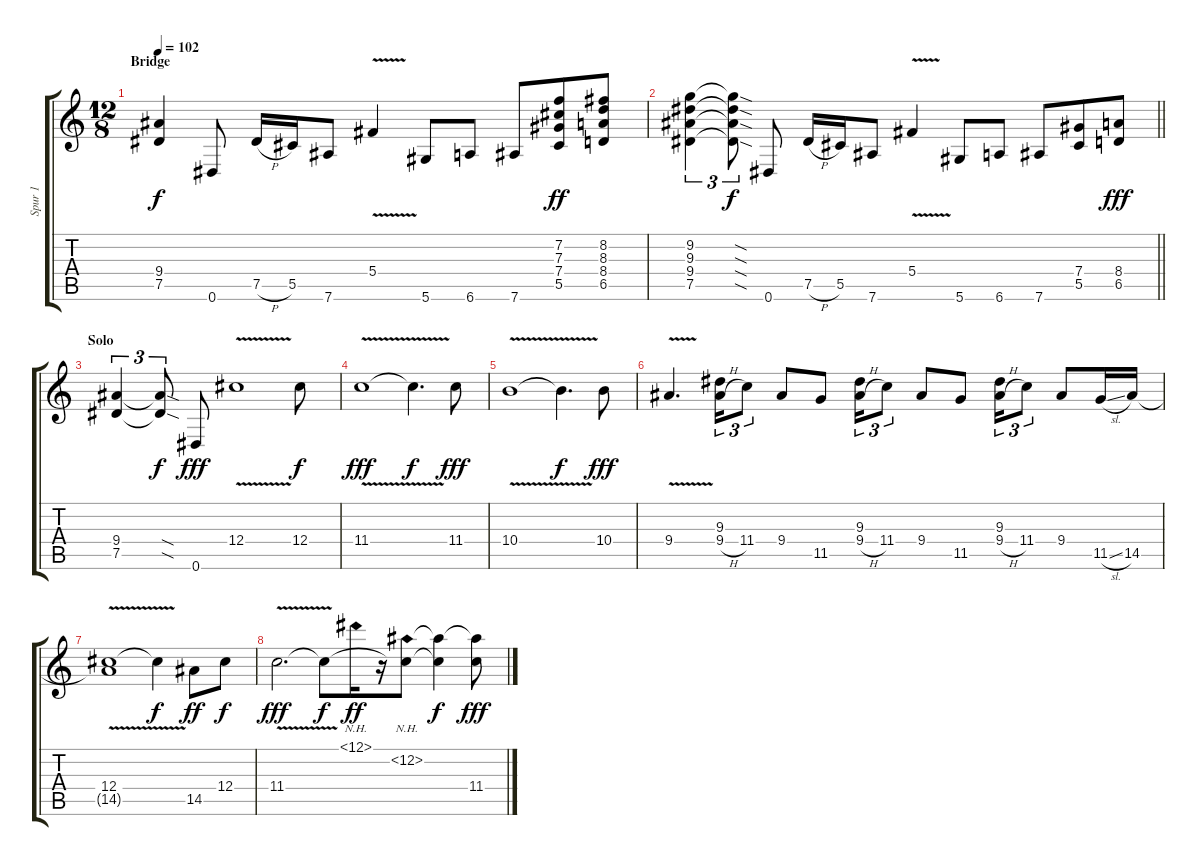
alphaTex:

\track ("Spur 1" "Spur 1") {instrument overdrivenguitar}
\staff {score tabs}
\tuning (Eb4 Bb3 Gb3 Db3 Ab2 Eb2) {hide}
\ts (12 8)
\section ("" "Bridge")
\tempo 102
\clef g2
\ks c
(9.4 7.5).4{dy f} 0.6.8 7.5{h}.16 5.5.16 7.6.8 5.4{v}.4 5.6.8 6.6.8 7.6.8 (7.2 7.3 7.4 5.5).8{dy ff} (8.2 8.3 8.4 6.5).8 |
\barLineRight lightlight
(9.2 9.3 9.4 7.5).4{tu (3 2)} (9.2{sod t} 9.3{sod t} 9.4{sod t} 7.5{sod t}).8{tu (3 2) dy f} 0.6.8 7.5{h}.16 5.5.16 7.6.8 5.4{v}.4 5.6.8 6.6.8 7.6.8 (7.4 5.5).8 (8.4 6.5).8{dy fff} |
\section ("" "Solo")
(9.4 7.5).4{tu (3 2)} (9.4{sod t} 7.5{sod t}).8{tu (3 2) dy f} 0.6.8{dy fff} 12.4{v}.1 12.4.8{dy f} |
11.4{v}.1{dy fff} 11.4{t}.4{d dy f} 11.4.8{dy fff} |
10.4{v}.1 10.4{t}.4{d dy f} 10.4.8{dy fff} |
9.4{v}.4{d} (9.3 9.4{h}).16{tu (3 2)} 11.4.8{tu (3 2)} 9.4.8 11.5.8 (9.3 9.4{h}).16{tu (3 2)} 11.4.8{tu (3 2)} 9.4.8 11.5.8 (9.3 9.4{h}).16{tu (3 2)} 11.4.8{tu (3 2)} 9.4.8 11.5{sl}.16 14.5.16 |
(12.4{v} 14.5{t}).1 12.4{t}.4{dy f} 14.5.8{dy ff} 12.4.8{dy f} |
11.4{v}.2{d dy fff} 11.4{t}.8{dy f} 12.1{nh}.16{dy ff} r.16 (12.2{nh} 11.4{t}).8 (12.2{t} 11.4{t}).4{dy f} (12.2{t} 11.4).8{dy fff}
